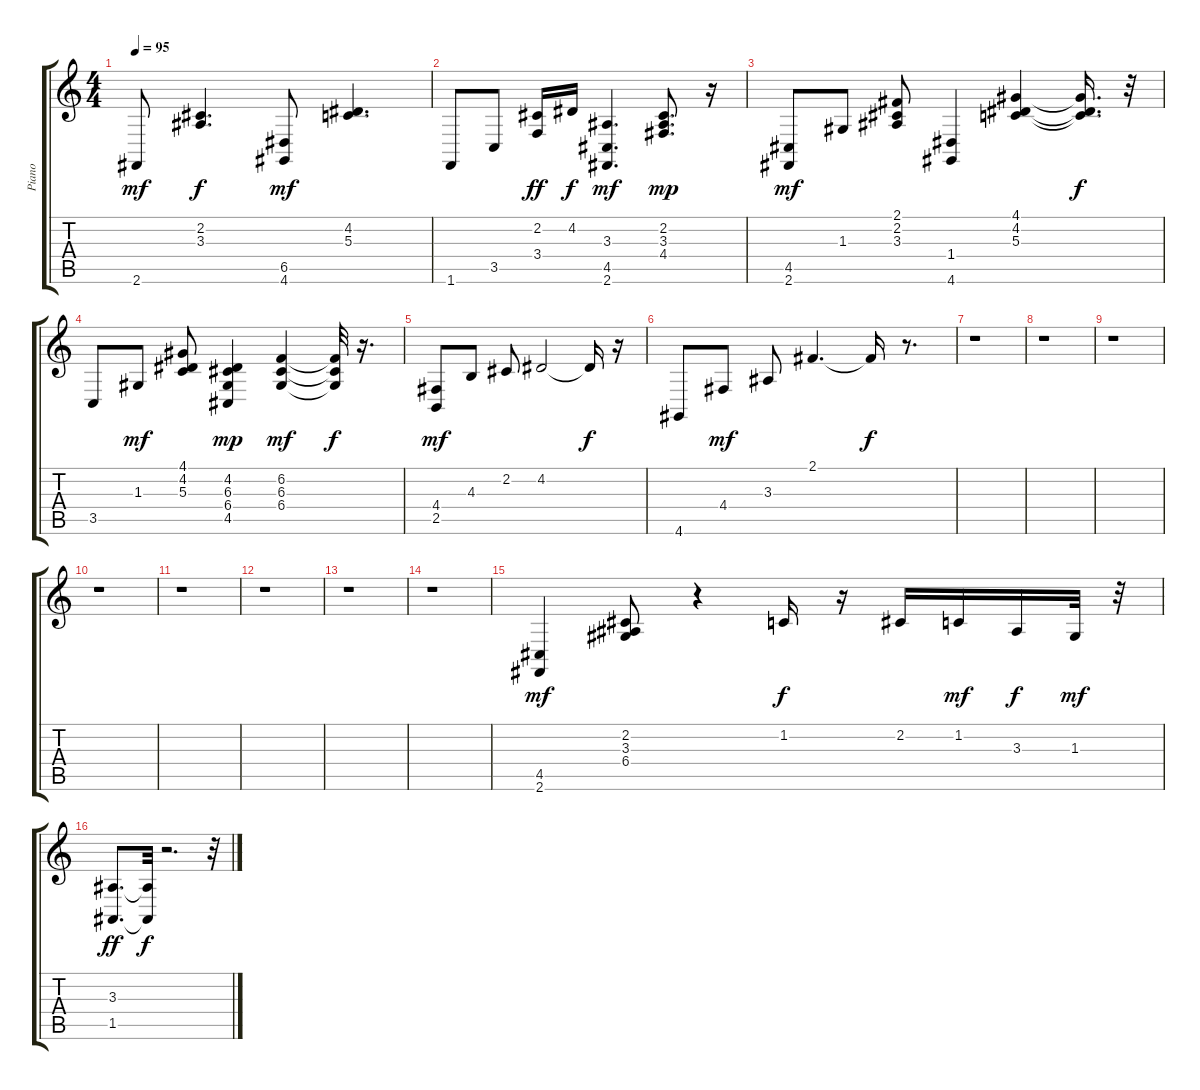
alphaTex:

\track ("Piano" "Piano") {instrument electricpiano2}
\staff {score tabs}
\tuning (E4 B3 G3 D3 A2 E2) {hide}
\ts (4 4)
\tempo 95
\clef g2
\ks c
2.6.8{dy mf} (2.2 3.3).4{d dy f} (6.5 4.6).8{dy mf} (4.2 5.3).4{d} |
1.6.8 3.5.8 (2.2 3.4).16{dy ff} 4.2.16{dy f} (3.3 4.5 2.6).4{d dy mf} (2.2 3.3 4.4).8{d dy mp} r.16 |
(4.5 2.6).8{dy mf} 1.3.8 (2.1 2.2 3.3).8 (1.4 4.6).4 (4.1 4.2 5.3).4 (4.1{t} 4.2{t} 5.3{t}).16{d dy f} r.32 |
3.5.8 1.3.8{dy mf} (4.1 4.2 5.3).8 (4.2 6.3 6.4 4.5).4{dy mp} (6.2 6.3 6.4).4{dy mf} (6.2{t} 6.3{t} 6.4{t}).32{dy f} r.16{d} |
(4.4 2.5).8{dy mf} 4.3.8 2.2.8 4.2.2 4.2{t}.16{dy f} r.16 |
4.6.8 4.4.8{dy mf} 3.3.8 2.1.4{d} 2.1{t}.16{dy f} r.8{d} |
r.1 |
r.1 |
r.1 |
r.1 |
r.1 |
r.1 |
r.1 |
r.1 |
(4.5 2.6).4{dy mf} (2.2 3.3 6.4).8 r.4 1.2.16{dy f} r.16 2.2.16 1.2.16{dy mf} 3.3.16{dy f} 1.3.32{dy mf} r.32 |
(3.3 1.5).8{d dy ff} (3.3{t} 1.5{t}).32{dy f} r.2{d} r.32
